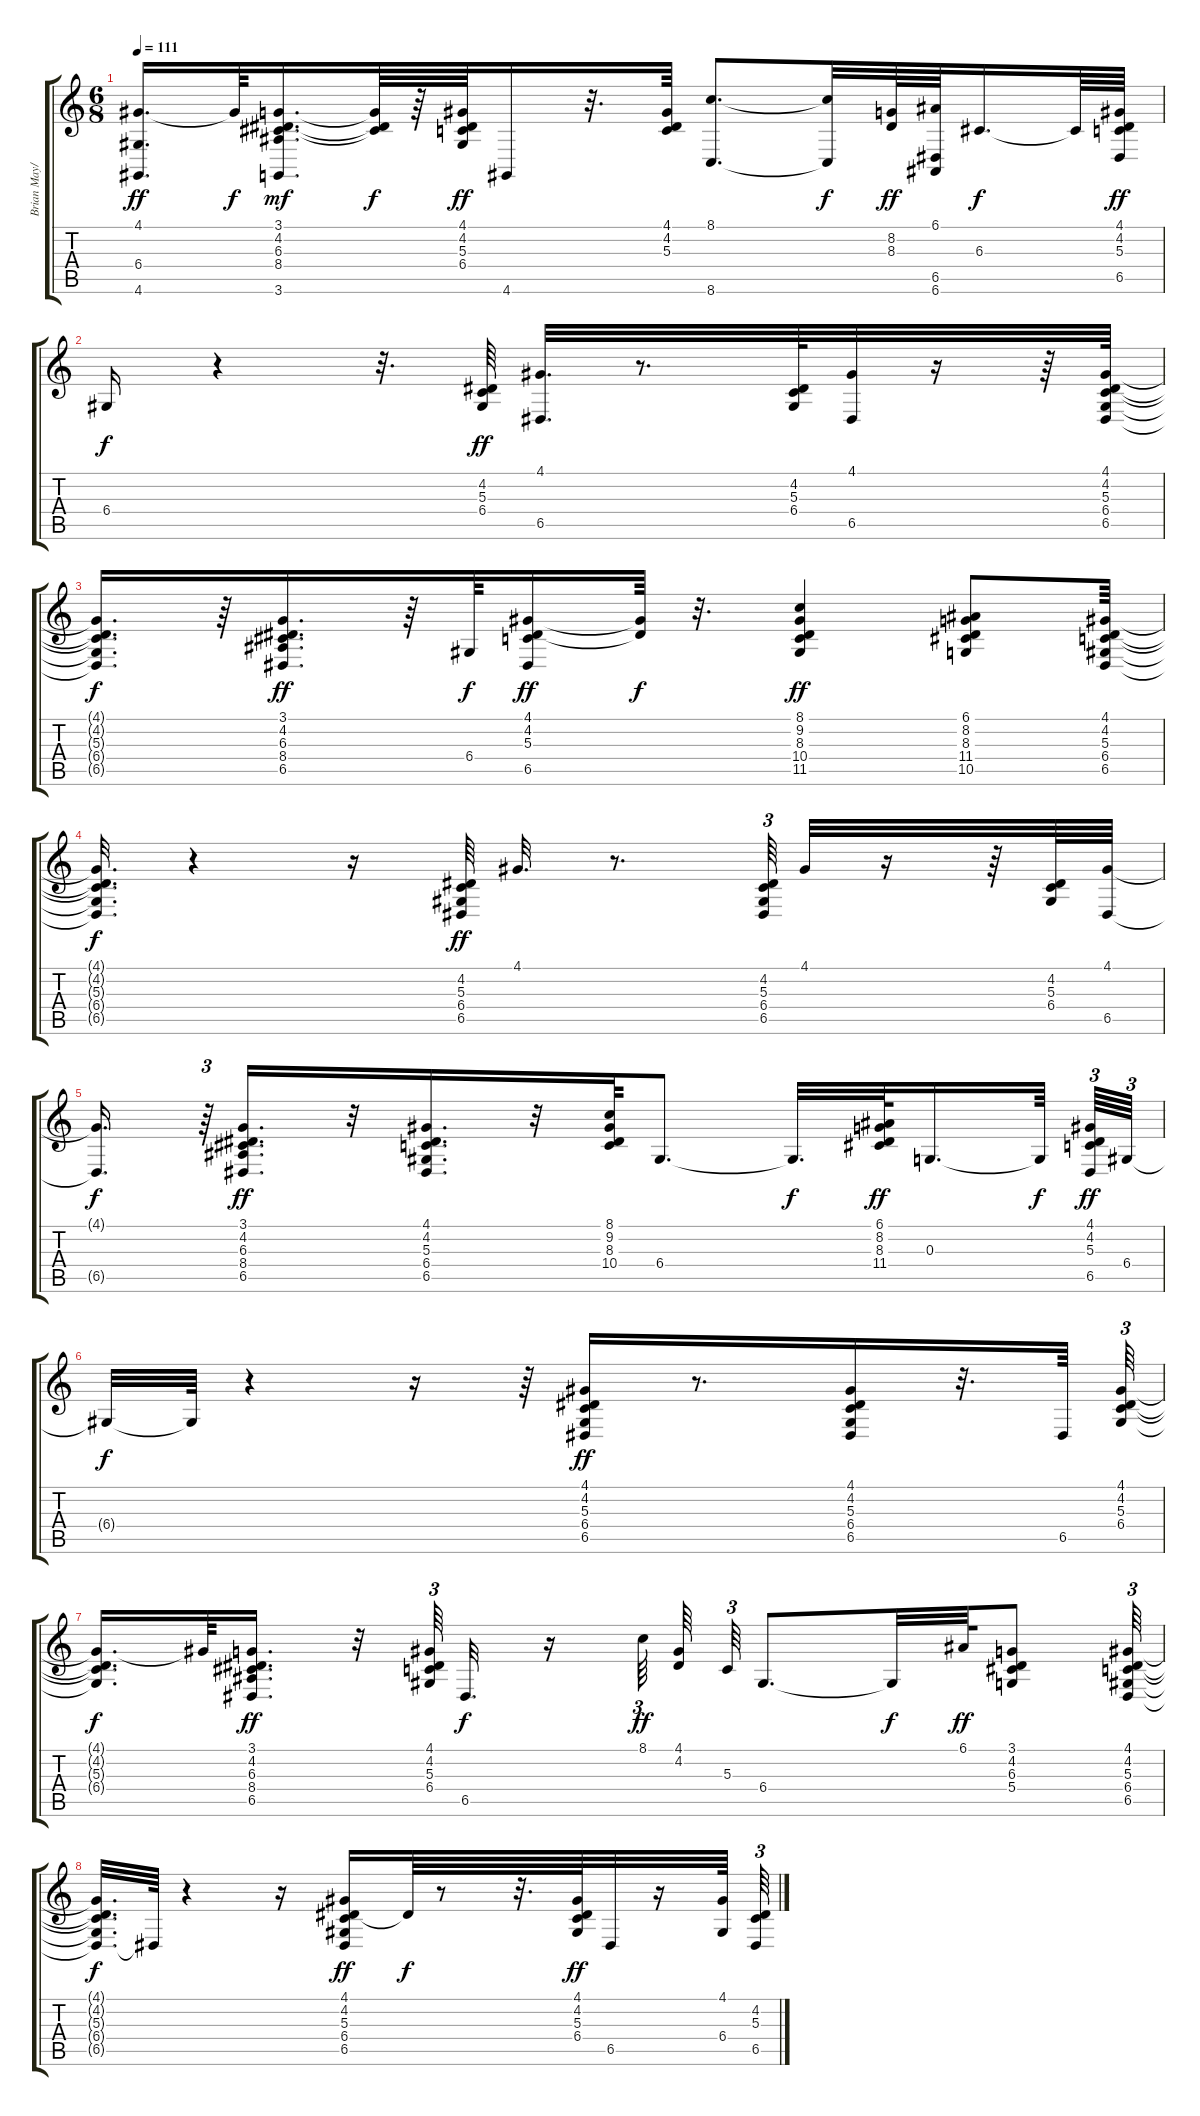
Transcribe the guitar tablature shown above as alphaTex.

\track ("Brian May/Roger Taylor Chorus" "Brian May/") {mute instrument choiraahs}
\staff {score tabs}
\tuning (E4 B3 G3 D3 A2 E2) {hide}
\ts (6 8)
\tempo 111
\clef g2
\ks c
(4.1 6.4 4.6).16{d dy ff} 4.1{t}.64{dy f} (3.1 4.2 6.3 8.4 3.6).16{d dy mf} (3.1{t} 4.2{t} 6.3{t}).64{dy f} r.64 (4.1 4.2 5.3 6.4).64{dy ff} 4.6.16 r.32{d} (4.1 4.2 5.3).64 (8.1 8.6).8{d} (8.1{t} 8.6{t}).32{dy f} (8.2 8.3).64{dy ff} (6.1 6.5 6.6).64 6.3.16{d dy f} 6.3{t}.64 (4.1 4.2 5.3 6.5).64{dy ff} |
6.4.16{dy f} r.4 r.32{d} (4.2 5.3 6.4).64{dy ff} (4.1 6.5).32{d} r.8{d} (4.2 5.3 6.4).64 (4.1 6.5).32 r.16 r.64 (4.1 4.2 5.3 6.4 6.5).64 |
(4.1{t} 4.2{t} 5.3{t} 6.4{t} 6.5{t}).16{d dy f} r.64 (3.1 4.2 6.3 8.4 6.5).16{d dy ff} r.64 6.4.64{dy f} (4.1 4.2 5.3 6.5).16{dy ff} (4.1{t} 4.2{t}).64{dy f} r.32{d} (8.1 9.2 8.3 10.4 11.5).4{dy ff} (6.1 8.2 8.3 11.4 10.5).8 (4.1 4.2 5.3 6.4 6.5).64 |
(4.1{t} 4.2{t} 5.3{t} 6.4{t} 6.5{t}).32{d dy f} r.4 r.16 (4.2 5.3 6.4 6.5).64{dy ff} 4.1.32{d} r.8{d} (4.2 5.3 6.4 6.5).64{tu (3 2)} 4.1.32 r.16 r.64 (4.2 5.3 6.4).64 (4.1 6.5).64 |
(4.1{t} 6.5{t}).16{d dy f} r.64{tu (3 2)} (3.1 4.2 6.3 8.4 6.5).16{d dy ff} r.32 (4.1 4.2 5.3 6.4 6.5).16{d} r.32 (8.1 9.2 8.3 10.4).64 6.4.8{d} 6.4{t}.32{d dy f} (6.1 8.2 8.3 11.4).64{dy ff} 0.3.16{d} 0.3{t}.64{dy f beam splitsecondary} (4.1 4.2 5.3 6.5).64{tu (3 2) dy ff} 6.4.64{tu (3 2)} |
6.4{t}.32{dy f} 6.4{t}.64 r.4 r.16 r.64 (4.1 4.2 5.3 6.4 6.5).16{dy ff} r.8{d} (4.1 4.2 5.3 6.4 6.5).16 r.32{d} 6.5.64 (4.1 4.2 5.3 6.4).64{tu (3 2)} |
(4.1{t} 4.2{t} 5.3{t} 6.4{t}).16{d dy f} 4.1{t}.64 (3.1 4.2 6.3 8.4 6.5).16{d dy ff} r.32 (4.1 4.2 5.3 6.4).64{tu (3 2)} 6.5.32{d dy f} r.16 8.1.64{tu (3 2) dy ff} (4.1 4.2).64 5.3.64{tu (3 2)} 6.4.8{d} 6.4{t}.32{dy f} 6.1.64{dy ff} (3.1 4.2 6.3 5.4).8 (4.1 4.2 5.3 6.4 6.5).64{tu (3 2)} |
(4.1{t} 4.2{t} 5.3{t} 6.4{t} 6.5{t}).32{d dy f} 6.5{t}.64 r.4 r.16 (4.1 4.2 5.3 6.4 6.5).16{dy ff} 4.2{t}.64{dy f} r.8 r.32{d} (4.1 4.2 5.3 6.4).64{dy ff} 6.5.32 r.16 (4.1 6.4).64 (4.2 5.3 6.5).64{tu (3 2)}
